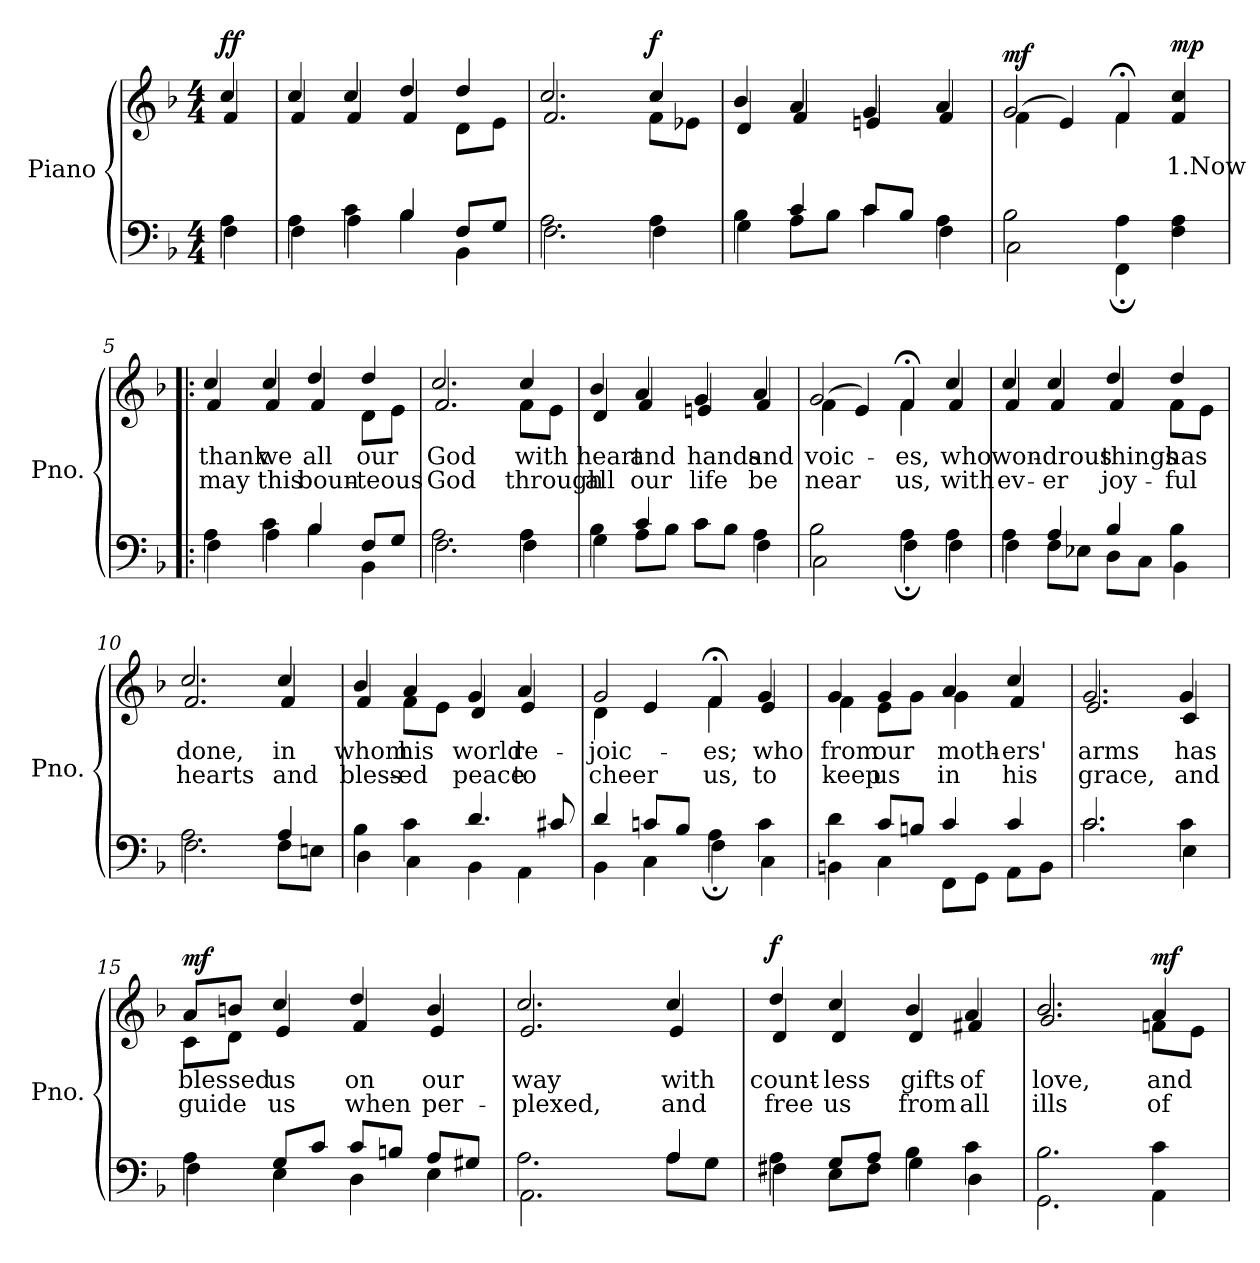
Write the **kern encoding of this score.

**kern	**kern	**text	**text	**dynam
*part1	*part1	*part1	*part1	*part1
*staff2	*staff1	*staff1	*staff1	*staff1/2
*I"Piano	*	*	*	*
*I'Pno.	*	*	*	*
*clefF4	*clefG2	*	*	*
*k[b-]	*k[b-]	*	*	*
*M4/4	*M4/4	*	*	*
=	=	=	=	=
*^	*^	*	*	*
*	*^	*	*	*	*	*
!	!	!	!	!	!	!	!LO:DY:b
4ryy	4A\	4F\	4cc/	4f/	.	.	ff
=1	=1	=1	=1	=1	=1	=1	=1
1ryy	4A\	4F\	4cc/	4f/	.	.	.
.	4c\	4A\	4cc/	4f/	.	.	.
.	4B-/	4B-\	4dd/	4f/	.	.	.
.	8F/L	4BB-\	4dd/	8d\L	.	.	.
.	8G/J	.	.	8e\J	.	.	.
=2	=2	=2	=2	=2	=2	=2	=2
1ryy	2.A\	2.F\	2.cc/	2.f/	.	.	.
!	!	!	!	!	!	!	!LO:DY:b
.	4A\	4F\	4cc/	8f\L	.	.	f
.	.	.	.	8e-X\J	.	.	.
=3	=3	=3	=3	=3	=3	=3	=3
1ryy	4B-\	4G\	4b-/	4d/	.	.	.
.	4c/	8A\L	4a/	4f/	.	.	.
.	.	8B-\J	.	.	.	.	.
.	8c/L	4c\	4g/	4en/	.	.	.
.	8B-/J	.	.	.	.	.	.
.	4A\	4F\	4a/	4f/	.	.	.
=4	=4	=4	=4	=4	=4	=4	=4
!	!	!	!	!	!	!	!LO:DY:b
2ryy	2B-\	2C\	2g/	(4f\	.	.	mf
.	.	.	.	4e/)	.	.	.
4ryy	4A;\	4FF\	4f;</	4f\	.	.	.
!	!	!	!	!	!LO:LY:b	!	!LO:DY:b
4F\ 4A\	4ryy	4ryy	4f/ 4cc/	4ryy	1.Now	.	mp
=5!|:	=5!|:	=5!|:	=5!|:	=5!|:	=5!|:	=5!|:	=5!|:
!	!	!	!	!	!LO:LY:b	!LO:LY:b	!
1ryy	4A\	4F\	4cc/	4f/	thank	may	.
!	!	!	!	!	!LO:LY:b	!LO:LY:b	!
.	4c\	4A\	4cc/	4f/	we	this	.
!	!	!	!	!	!LO:LY:b	!LO:LY:b	!
.	4B-/	4B-\	4dd/	4f/	all	boun-	.
!	!	!	!	!	!LO:LY:b	!LO:LY:b	!
.	8F/L	4BB-\	4dd/	8d\L	our	-teous	.
.	8G/J	.	.	8e\J	.	.	.
!!LO:LB:g=z	!!
=6	=6	=6	=6	=6	=6	=6	=6
!	!	!	!	!	!LO:LY:b	!LO:LY:b	!
1ryy	2.A\	2.F\	2.cc/	2.f/	God	God	.
!	!	!	!	!	!LO:LY:b	!LO:LY:b	!
.	4A\	4F\	4cc/	8f\L	with	through	.
.	.	.	.	8e\J	.	.	.
=7	=7	=7	=7	=7	=7	=7	=7
!	!	!	!	!	!LO:LY:b	!LO:LY:b	!
1ryy	4B-\	4G\	4b-/	4d/	heart	all	.
!	!	!	!	!	!LO:LY:b	!LO:LY:b	!
.	4c/	8A\L	4a/	4f/	and	our	.
.	.	8B-\J	.	.	.	.	.
!	!	!	!	!	!LO:LY:b	!LO:LY:b	!
.	8c\L	4c\	4g/	4en/	hands	life	.
.	8B-\J	.	.	.	.	.	.
!	!	!	!	!	!LO:LY:b	!LO:LY:b	!
.	4A\	4F\	4a/	4f/	and	be	.
=8	=8	=8	=8	=8	=8	=8	=8
!	!	!	!	!	!LO:LY:b	!LO:LY:b	!
2ryy	2B-\	2C\	2g/	(4f\	voic-	near	.
.	.	.	.	4e/)	.	.	.
!	!	!	!	!	!LO:LY:b	!LO:LY:b	!
4ryy	4A;\	4F\	4f;</	4f\	-es,	us,	.
!	!	!	!	!	!LO:LY:b	!LO:LY:b	!
4ryy	4A\	4F\	4cc/	4f/	who	with	.
=9	=9	=9	=9	=9	=9	=9	=9
!	!	!	!	!	!LO:LY:b	!LO:LY:b	!
1ryy	4A\	4F\	4cc/	4f/	won-	ev-	.
!	!	!	!	!	!LO:LY:b	!LO:LY:b	!
.	4A/	8F\L	4cc/	4f/	-drous	-er	.
.	.	8E-X\J	.	.	.	.	.
!	!	!	!	!	!LO:LY:b	!LO:LY:b	!
.	4B-/	8D\L	4dd/	4f/	things	joy-	.
.	.	8C\J	.	.	.	.	.
!	!	!	!	!	!LO:LY:b	!LO:LY:b	!
.	4B-\	4BB-\	4dd/	8f\L	has	-ful	.
.	.	.	.	8e\J	.	.	.
=10	=10	=10	=10	=10	=10	=10	=10
!	!	!	!	!	!LO:LY:b	!LO:LY:b	!
1ryy	2.A\	2.F\	2.cc/	2.f/	done,	hearts	.
!	!	!	!	!	!LO:LY:b	!LO:LY:b	!
.	4A/	8F\L	4cc/	4f/	in	and	.
.	.	8En\J	.	.	.	.	.
!!LO:LB:g=z	!!
=11	=11	=11	=11	=11	=11	=11	=11
!	!	!	!	!	!LO:LY:b	!LO:LY:b	!
1ryy	4B-\	4D\	4b-/	4f/	whom	bless-	.
!	!	!	!	!	!LO:LY:b	!LO:LY:b	!
.	4c\	4C\	4a/	8f\L	his	-ed	.
.	.	.	.	8e\J	.	.	.
!	!	!	!	!	!LO:LY:b	!LO:LY:b	!
.	4.d/	4BB-\	4g/	4d/	world	peace	.
!	!	!	!	!	!LO:LY:b	!LO:LY:b	!
.	.	4AA\	4a/	4e/	re-	to	.
.	8c#X/	.	.	.	.	.	.
=12	=12	=12	=12	=12	=12	=12	=12
!	!	!	!	!	!LO:LY:b	!LO:LY:b	!
2ryy	4d/	4BB-\	2g/	4d\	-joic-	cheer	.
.	8cn/L	4C\	.	4e/	.	.	.
.	8B-/J	.	.	.	.	.	.
!	!	!	!	!	!LO:LY:b	!LO:LY:b	!
4ryy	4A;\	4F\	4f;</	4f\	-es;	us,	.
!	!	!	!	!	!LO:LY:b	!LO:LY:b	!
4ryy	4c\	4C\	4g/	4e/	who	to	.
=13	=13	=13	=13	=13	=13	=13	=13
!	!	!	!	!	!LO:LY:b	!LO:LY:b	!
1ryy	4d\	4BBn\	4g/	4f\	from	keep	.
!	!	!	!	!	!LO:LY:b	!LO:LY:b	!
.	8c/L	4C\	4g/	8e\L	our	us	.
.	8Bn/J	.	.	8g\J	.	.	.
!	!	!	!	!	!LO:LY:b	!LO:LY:b	!
.	4c/	8FF\L	4a/	4g\	moth-	in	.
.	.	8GG\J	.	.	.	.	.
!	!	!	!	!	!LO:LY:b	!LO:LY:b	!
.	4c/	8AA\L	4cc/	4f/	-ers'	his	.
.	.	8BB\J	.	.	.	.	.
=14	=14	=14	=14	=14	=14	=14	=14
!	!	!	!	!	!LO:LY:b	!LO:LY:b	!
1ryy	2.c/	2.c\	2.g/	2.e/	arms	grace,	.
!	!	!	!	!	!LO:LY:b	!LO:LY:b	!
.	4c\	4E\	4g/	4c/	has	and	.
!!LO:LB:g=z	!!
=15	=15	=15	=15	=15	=15	=15	=15
!	!	!	!	!	!LO:LY:b	!LO:LY:b	!LO:DY:b
1ryy	4A\	4F\	8a/L	8c\L	blessed	guide	mf
.	.	.	8bn/J	8d\J	.	.	.
!	!	!	!	!	!LO:LY:b	!LO:LY:b	!
.	8G/L	4E\	4cc/	4e/	us	us	.
.	8c/J	.	.	.	.	.	.
!	!	!	!	!	!LO:LY:b	!LO:LY:b	!
.	8c/L	4D\	4dd/	4f/	on	when	.
.	8Bn/J	.	.	.	.	.	.
!	!	!	!	!	!LO:LY:b	!LO:LY:b	!
.	8A/L	4E\	4b/	4e/	our	per-	.
.	8G#X/J	.	.	.	.	.	.
=16	=16	=16	=16	=16	=16	=16	=16
!	!	!	!	!	!LO:LY:b	!LO:LY:b	!
2ryy	2.A\	2.AA\	2.cc/	2.e/	way	-plexed,	.
4ryy	.	.	.	.	.	.	.
!	!	!	!	!	!LO:LY:b	!LO:LY:b	!
4ryy	4A/	8A\L	4cc/	4e/	with	and	.
.	.	8G\J	.	.	.	.	.
=17	=17	=17	=17	=17	=17	=17	=17
!	!	!	!	!	!LO:LY:b	!LO:LY:b	!LO:DY:b
1ryy	4A\	4F#X\	4dd/	4d/	count-	free	f
!	!	!	!	!	!LO:LY:b	!LO:LY:b	!
.	8G/L	8E\L	4cc/	4d/	-less	us	.
.	8A/J	8F#\J	.	.	.	.	.
!	!	!	!	!	!LO:LY:b	!LO:LY:b	!
.	4B-\	4G\	4b-/	4d/	gifts	from	.
!	!	!	!	!	!LO:LY:b	!LO:LY:b	!
.	4c\	4D\	4a/	4f#X/	of	all	.
=18	=18	=18	=18	=18	=18	=18	=18
!	!	!	!	!	!LO:LY:b	!LO:LY:b	!
1ryy	2.B-\	2.GG\	2.b-/	2.g/	love,	ills	.
!	!	!	!	!	!LO:LY:b	!LO:LY:b	!LO:DY:b
.	4c\	4AA\	4a/	8fn\L	and	of	mf
.	.	.	.	8e\J	.	.	.
*v	*v	*v	*	*	*	*	*
*	*v	*v	*	*	*
=	=	=	=	=
*-	*-	*-	*-	*-
